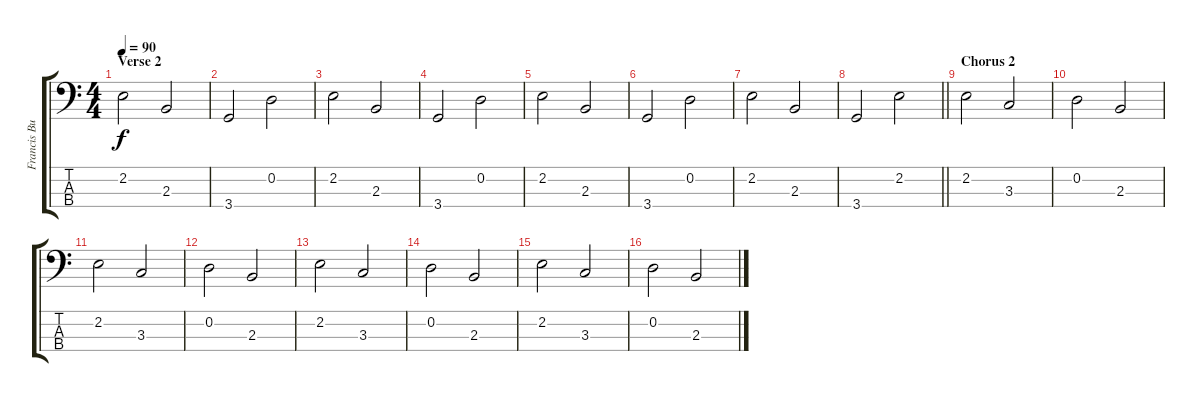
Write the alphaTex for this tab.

\track ("Francis Buchholz (Bass Guitar)" "Francis Bu") {instrument electricbassfinger}
\staff {score tabs}
\tuning (G2 D2 A1 E1) {hide}
\ts (4 4)
\section ("" "Verse 2")
\tempo 90
\clef f4
\ks c
2.2.2{dy f} 2.3.2 |
3.4.2 0.2.2 |
2.2.2 2.3.2 |
3.4.2 0.2.2 |
2.2.2 2.3.2 |
3.4.2 0.2.2 |
2.2.2 2.3.2 |
\barLineRight lightlight
3.4.2 2.2.2 |
\section ("" "Chorus 2")
2.2.2 3.3.2 |
0.2.2 2.3.2 |
2.2.2 3.3.2 |
0.2.2 2.3.2 |
2.2.2 3.3.2 |
0.2.2 2.3.2 |
2.2.2 3.3.2 |
0.2.2 2.3.2
